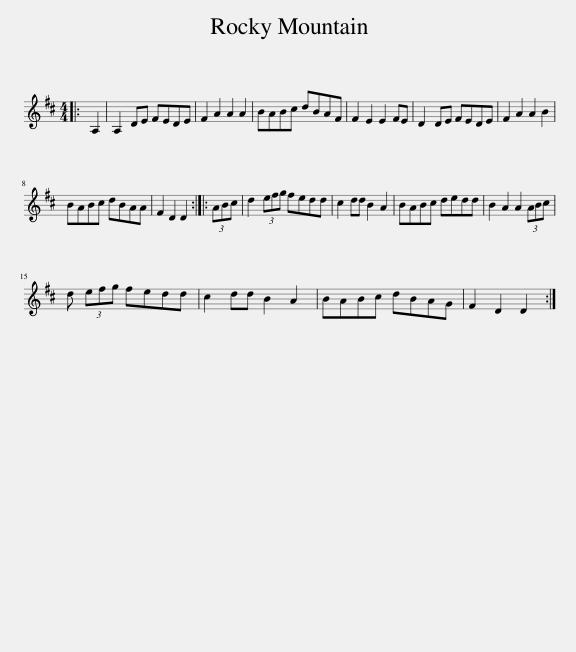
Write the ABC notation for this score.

X:1
L:1/8
M:4/4
I:linebreak $
K:D
V:1 treble
V:1
|: A,2 | A,2 DE FEDE | F2 A2 A2 A2 | BABc dBAF | F2 E2 E2 FE | %5
 D2 DE FEDE | F2 A2 A2 B2 |$ BABc dBAA | F2 D2 D2 :: (3ABc | %10
 d2 (3efg fedd | c2 dd B2 A2 | BABc dedd | B2 A2 A2 (3ABc |$ d (3efg fedd | %15
 c2 dd B2 A2 | BABc dBAG | F2 D2 D2 :| %18
